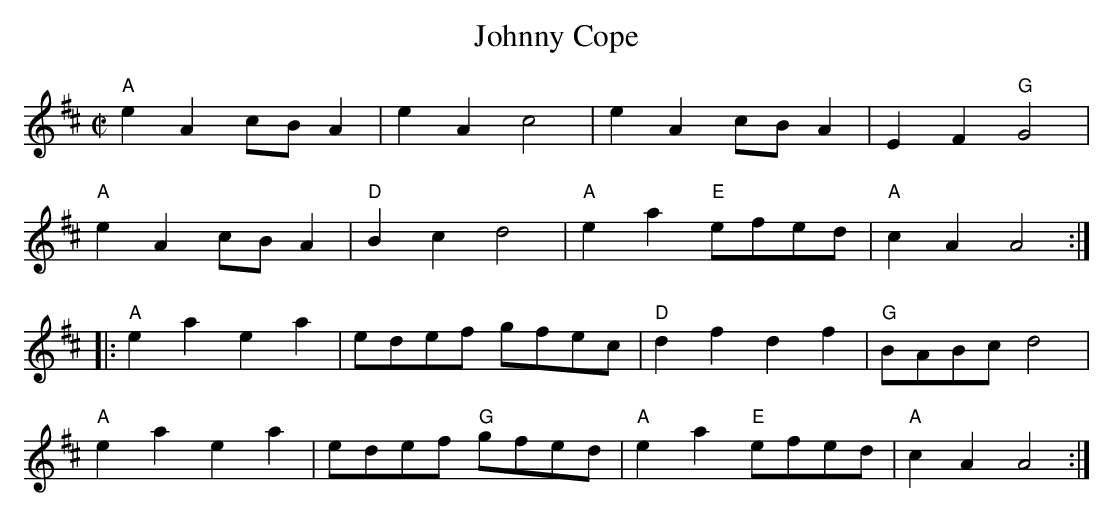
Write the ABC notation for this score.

X:1
T:Johnny Cope
M:C|
L:1/8
K:Amix
"A"e2A2cBA2| e2A2c4|e2A2cBA2| E2F2"G"G4|
"A"e2A2cBA2|"D"B2c2d4|"A"e2a2"E"efed| "A"c2A2A4:|
|:"A"e2a2e2a2|edef gfec|"D"d2f2d2f2|"G"BABcd4|
"A"e2a2e2a2|edef"G" gfed| "A"e2a2"E"efed|"A"c2A2A4:|
